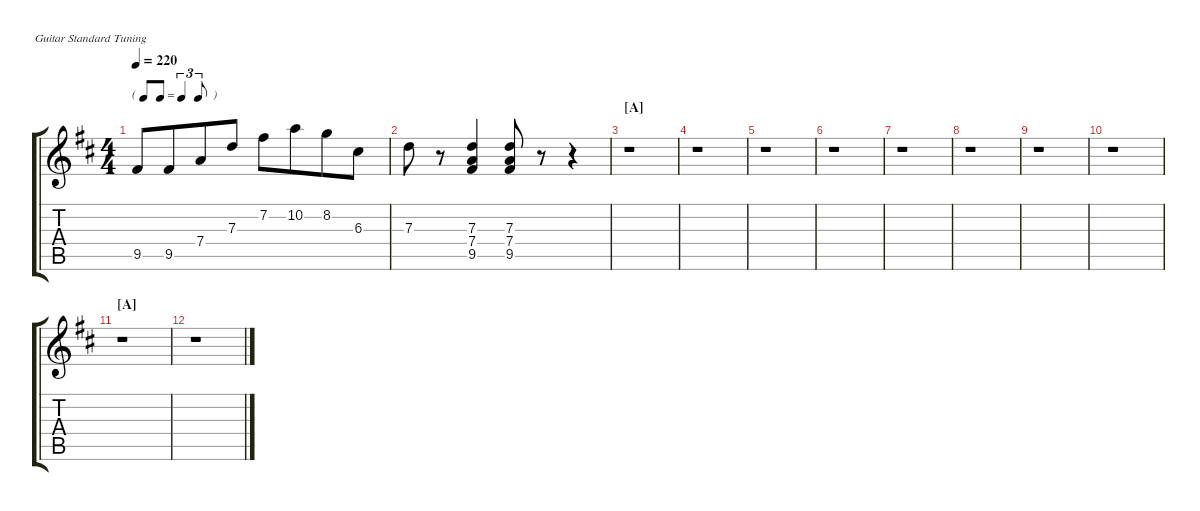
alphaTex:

\hideDynamics
\singleTrackTrackNamePolicy hidden
\multiTrackTrackNamePolicy hidden
\firstSystemTrackNameOrientation horizontal
\otherSystemsTrackNameOrientation horizontal
\track ("Guitar I" "S-Gt") {instrument acousticguitarsteel}
\staff {score tabs}
\tuning (E4 B3 G3 D3 A2 E2)
\ts (4 4)
\tf triplet8th
\tempo 220
\clef g2
\ks d
9.5.8{dy f beam merge} 9.5.8{beam merge} 7.4.8{beam merge} 7.3.8 7.2.8{beam merge} 10.2.8{beam merge} 8.2.8{beam merge} 6.3.8 |
7.3.8 r.8 (7.3 7.4 9.5).4 (7.3 7.4 9.5).8 r.8 r.4 |
\section ("A" "")
r.1 |
r.1 |
r.1 |
r.1 |
r.1 |
r.1 |
r.1 |
r.1 |
\section ("A" "")
r.1 |
r.1
